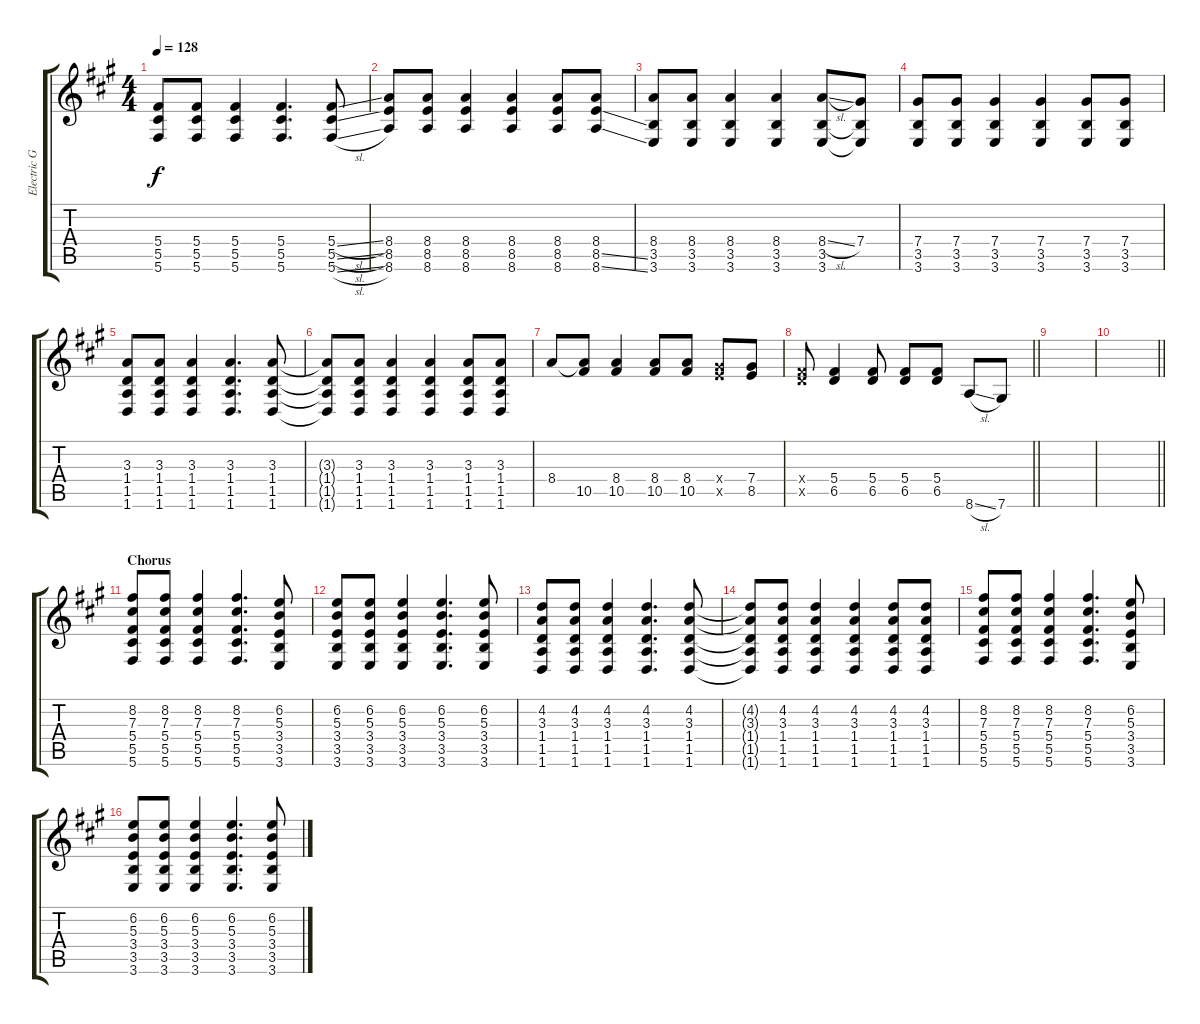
\track ("Electric Guitar 1" "Electric G") {instrument electricguitarjazz}
\staff {score tabs}
\tuning (Eb4 Bb3 Gb3 Db3 Ab2 Db2) {hide}
\ts (4 4)
\tempo 128
\clef g2
\ks f#minor
(5.4 5.5 5.6).8{dy f} (5.4 5.5 5.6).8 (5.4 5.5 5.6).4 (5.4 5.5 5.6).4{d} (5.4{sl} 5.5{sl} 5.6{sl}).8 |
(8.4 8.5 8.6).8 (8.4 8.5 8.6).8 (8.4 8.5 8.6).4 (8.4 8.5 8.6).4 (8.4 8.5 8.6).8 (8.4 8.5{ss} 8.6{ss}).8 |
(8.4 3.5 3.6).8 (8.4 3.5 3.6).8 (8.4 3.5 3.6).4 (8.4 3.5 3.6).4 (8.4{sl} 3.5 3.6).8 (7.4 3.5{t} 3.6{t}).8 |
(7.4 3.5 3.6).8 (7.4 3.5 3.6).8 (7.4 3.5 3.6).4 (7.4 3.5 3.6).4 (7.4 3.5 3.6).8 (7.4 3.5 3.6).8 |
(3.3 1.4 1.5 1.6).8 (3.3 1.4 1.5 1.6).8 (3.3 1.4 1.5 1.6).4 (3.3 1.4 1.5 1.6).4{d} (3.3 1.4 1.5 1.6).8 |
(3.3{t} 1.4{t} 1.5{t} 1.6{t}).8 (3.3 1.4 1.5 1.6).8 (3.3 1.4 1.5 1.6).4 (3.3 1.4 1.5 1.6).4 (3.3 1.4 1.5 1.6).8 (3.3 1.4 1.5 1.6).8 |
8.4.8 (8.4{t} 10.5).8 (8.4 10.5).4 (8.4 10.5).8 (8.4 10.5).8 (7.4{x} 8.5{x}).8 (7.4 8.5).8 |
\barLineRight lightlight
(5.4{x} 6.5{x}).8 (5.4 6.5).4 (5.4 6.5).8 (5.4 6.5).8 (5.4 6.5).8 8.6{sl}.8 7.6.8 |
\section ("" "")
|
\barLineRight lightlight
|
\section ("" "Chorus")
(8.2 7.3 5.4 5.5 5.6).8{volume 8} (8.2 7.3 5.4 5.5 5.6).8 (8.2 7.3 5.4 5.5 5.6).4 (8.2 7.3 5.4 5.5 5.6).4{d} (6.2 5.3 3.4 3.5 3.6).8 |
(6.2 5.3 3.4 3.5 3.6).8 (6.2 5.3 3.4 3.5 3.6).8 (6.2 5.3 3.4 3.5 3.6).4 (6.2 5.3 3.4 3.5 3.6).4{d} (6.2 5.3 3.4 3.5 3.6).8 |
(4.2 3.3 1.4 1.5 1.6).8 (4.2 3.3 1.4 1.5 1.6).8 (4.2 3.3 1.4 1.5 1.6).4 (4.2 3.3 1.4 1.5 1.6).4{d} (4.2 3.3 1.4 1.5 1.6).8 |
(4.2{t} 3.3{t} 1.4{t} 1.5{t} 1.6{t}).8 (4.2 3.3 1.4 1.5 1.6).8 (4.2 3.3 1.4 1.5 1.6).4 (4.2 3.3 1.4 1.5 1.6).4 (4.2 3.3 1.4 1.5 1.6).8 (4.2 3.3 1.4 1.5 1.6).8 |
(8.2 7.3 5.4 5.5 5.6).8 (8.2 7.3 5.4 5.5 5.6).8 (8.2 7.3 5.4 5.5 5.6).4 (8.2 7.3 5.4 5.5 5.6).4{d} (6.2 5.3 3.4 3.5 3.6).8 |
(6.2 5.3 3.4 3.5 3.6).8 (6.2 5.3 3.4 3.5 3.6).8 (6.2 5.3 3.4 3.5 3.6).4 (6.2 5.3 3.4 3.5 3.6).4{d} (6.2 5.3 3.4 3.5 3.6).8
